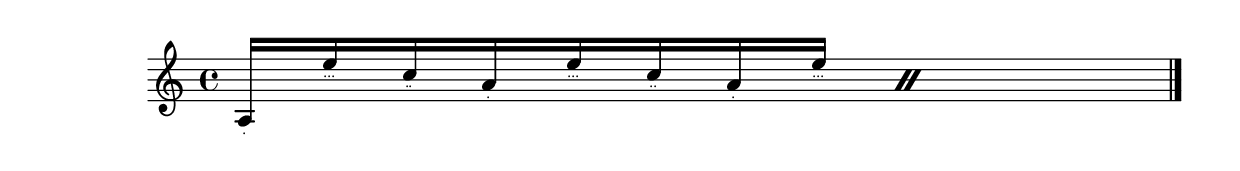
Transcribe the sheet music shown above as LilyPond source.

\version "2.24.3"
\language "english"

#(define RH rightHandFinger)

\layout {
  ragged-right = ##f
}

AmArpFinger = \relative {
  a16\RH1 e''\RH3 c\RH2 a\RH1
  e'\RH3 c\RH2 a\RH1 e'\RH3
}

\relative {
  \set strokeFingerOrientations = #'(down)
  \override StrokeFinger.staff-padding = #'()
  \override StrokeFinger.digit-names = ##("." ".." "..." "....")
  \set Timing.beamExceptions = #'()
  \set Timing.baseMoment = #(ly:make-moment 1/16)
  \set Timing.beatStructure = 8,8
  \repeat percent 2 \AmArpFinger
  \bar "|."
}
